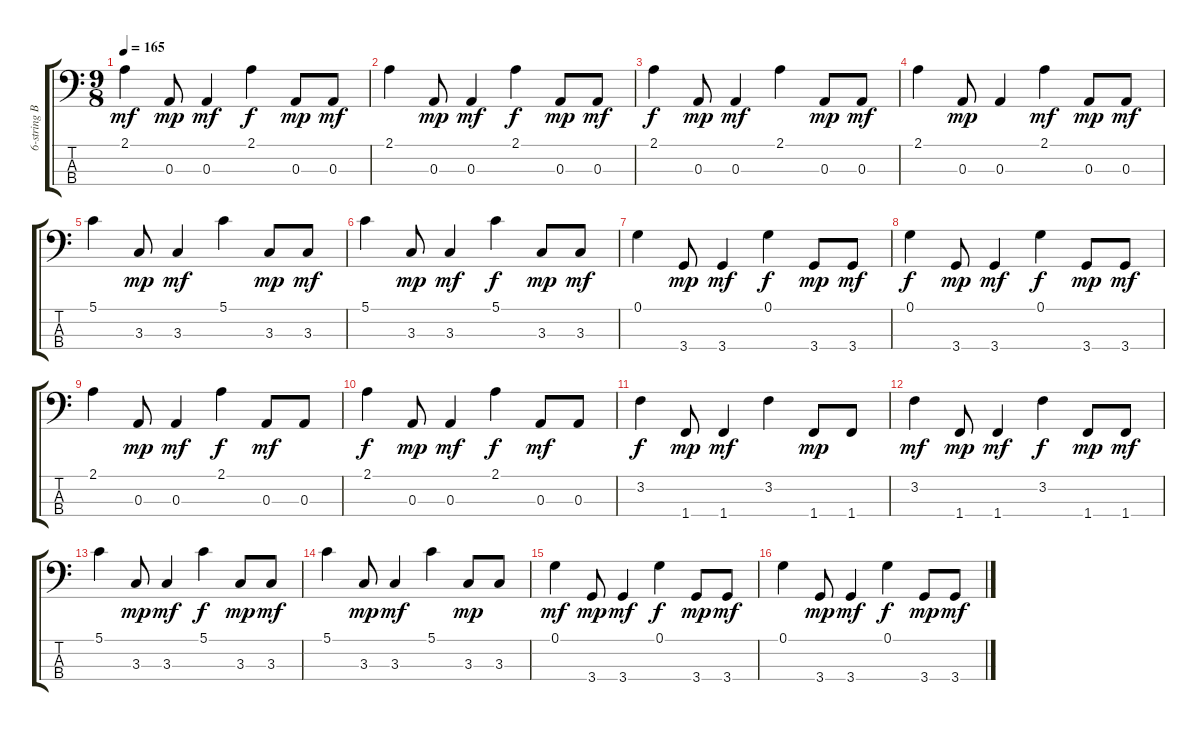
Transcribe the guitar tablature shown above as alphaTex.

\track ("6-string Bass Guitar" "6-string B") {instrument electricbassfinger}
\staff {score tabs}
\tuning (G2 D2 A1 E1) {hide}
\ts (9 8)
\tempo 165
\clef f4
\ks c
2.1.4{dy mf} 0.3.8{dy mp} 0.3.4{dy mf} 2.1.4{dy f} 0.3.8{dy mp} 0.3.8{dy mf} |
2.1.4 0.3.8{dy mp} 0.3.4{dy mf} 2.1.4{dy f} 0.3.8{dy mp} 0.3.8{dy mf} |
2.1.4{dy f} 0.3.8{dy mp} 0.3.4{dy mf} 2.1.4 0.3.8{dy mp} 0.3.8{dy mf} |
2.1.4 0.3.8{dy mp} 0.3.4 2.1.4{dy mf} 0.3.8{dy mp} 0.3.8{dy mf} |
5.1.4 3.3.8{dy mp} 3.3.4{dy mf} 5.1.4 3.3.8{dy mp} 3.3.8{dy mf} |
5.1.4 3.3.8{dy mp} 3.3.4{dy mf} 5.1.4{dy f} 3.3.8{dy mp} 3.3.8{dy mf} |
0.1.4 3.4.8{dy mp} 3.4.4{dy mf} 0.1.4{dy f} 3.4.8{dy mp} 3.4.8{dy mf} |
0.1.4{dy f} 3.4.8{dy mp} 3.4.4{dy mf} 0.1.4{dy f} 3.4.8{dy mp} 3.4.8{dy mf} |
2.1.4 0.3.8{dy mp} 0.3.4{dy mf} 2.1.4{dy f} 0.3.8{dy mf} 0.3.8 |
2.1.4{dy f} 0.3.8{dy mp} 0.3.4{dy mf} 2.1.4{dy f} 0.3.8{dy mf} 0.3.8 |
3.2.4{dy f} 1.4.8{dy mp} 1.4.4{dy mf} 3.2.4 1.4.8{dy mp} 1.4.8 |
3.2.4{dy mf} 1.4.8{dy mp} 1.4.4{dy mf} 3.2.4{dy f} 1.4.8{dy mp} 1.4.8{dy mf} |
5.1.4 3.3.8{dy mp} 3.3.4{dy mf} 5.1.4{dy f} 3.3.8{dy mp} 3.3.8{dy mf} |
5.1.4 3.3.8{dy mp} 3.3.4{dy mf} 5.1.4 3.3.8{dy mp} 3.3.8 |
0.1.4{dy mf} 3.4.8{dy mp} 3.4.4{dy mf} 0.1.4{dy f} 3.4.8{dy mp} 3.4.8{dy mf} |
0.1.4 3.4.8{dy mp} 3.4.4{dy mf} 0.1.4{dy f} 3.4.8{dy mp} 3.4.8{dy mf}
